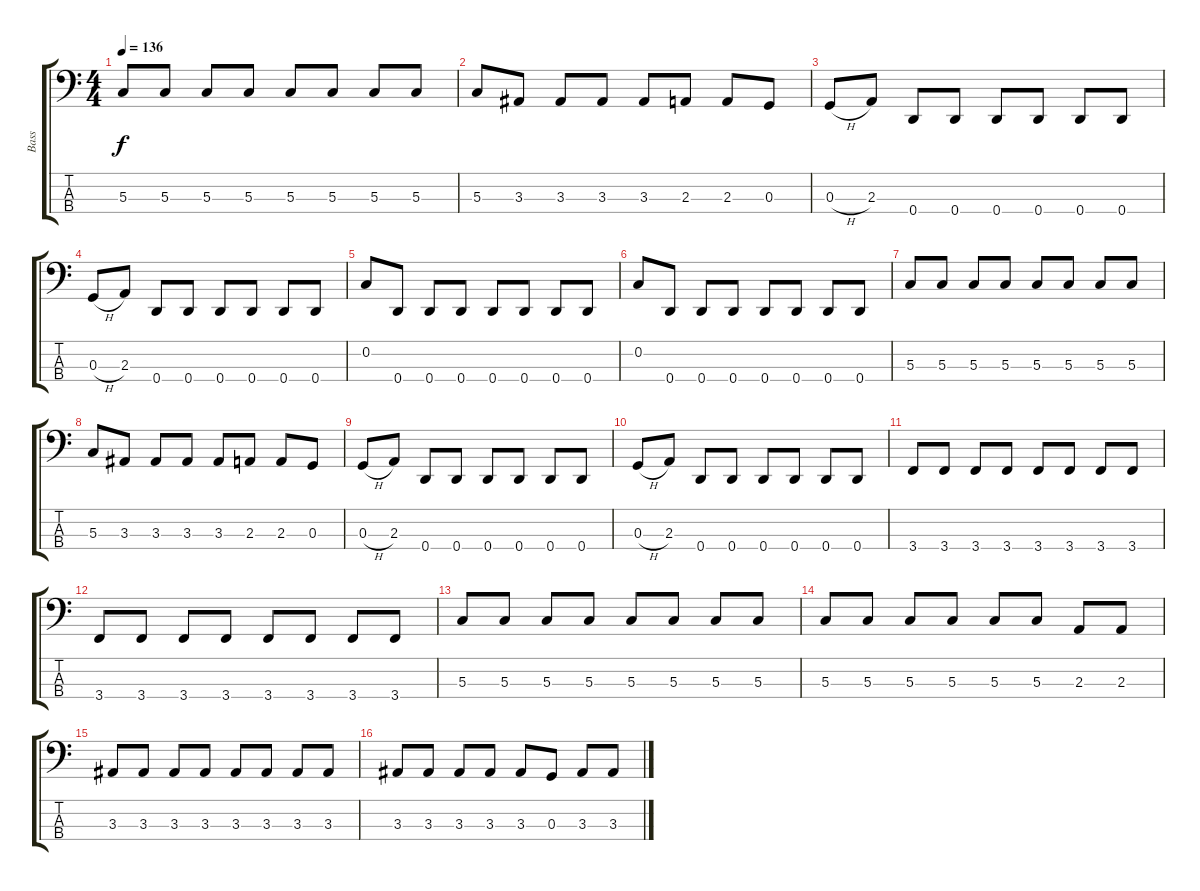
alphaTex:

\track ("Bass" "Bass") {instrument electricbassfinger}
\staff {score tabs}
\tuning (F2 C2 G1 D1) {hide}
\ts (4 4)
\tempo 136
\clef f4
\ks c
5.3.8{dy f} 5.3.8 5.3.8 5.3.8 5.3.8 5.3.8 5.3.8 5.3.8 |
5.3.8 3.3.8 3.3.8 3.3.8 3.3.8 2.3.8 2.3.8 0.3.8 |
0.3{h}.8 2.3.8 0.4.8 0.4.8 0.4.8 0.4.8 0.4.8 0.4.8 |
0.3{h}.8 2.3.8 0.4.8 0.4.8 0.4.8 0.4.8 0.4.8 0.4.8 |
0.2.8 0.4.8 0.4.8 0.4.8 0.4.8 0.4.8 0.4.8 0.4.8 |
0.2.8 0.4.8 0.4.8 0.4.8 0.4.8 0.4.8 0.4.8 0.4.8 |
5.3.8 5.3.8 5.3.8 5.3.8 5.3.8 5.3.8 5.3.8 5.3.8 |
5.3.8 3.3.8 3.3.8 3.3.8 3.3.8 2.3.8 2.3.8 0.3.8 |
0.3{h}.8 2.3.8 0.4.8 0.4.8 0.4.8 0.4.8 0.4.8 0.4.8 |
0.3{h}.8 2.3.8 0.4.8 0.4.8 0.4.8 0.4.8 0.4.8 0.4.8 |
3.4.8 3.4.8 3.4.8 3.4.8 3.4.8 3.4.8 3.4.8 3.4.8 |
3.4.8 3.4.8 3.4.8 3.4.8 3.4.8 3.4.8 3.4.8 3.4.8 |
5.3.8 5.3.8 5.3.8 5.3.8 5.3.8 5.3.8 5.3.8 5.3.8 |
5.3.8 5.3.8 5.3.8 5.3.8 5.3.8 5.3.8 2.3.8 2.3.8 |
3.3.8 3.3.8 3.3.8 3.3.8 3.3.8 3.3.8 3.3.8 3.3.8 |
3.3.8 3.3.8 3.3.8 3.3.8 3.3.8 0.3.8 3.3.8 3.3.8
